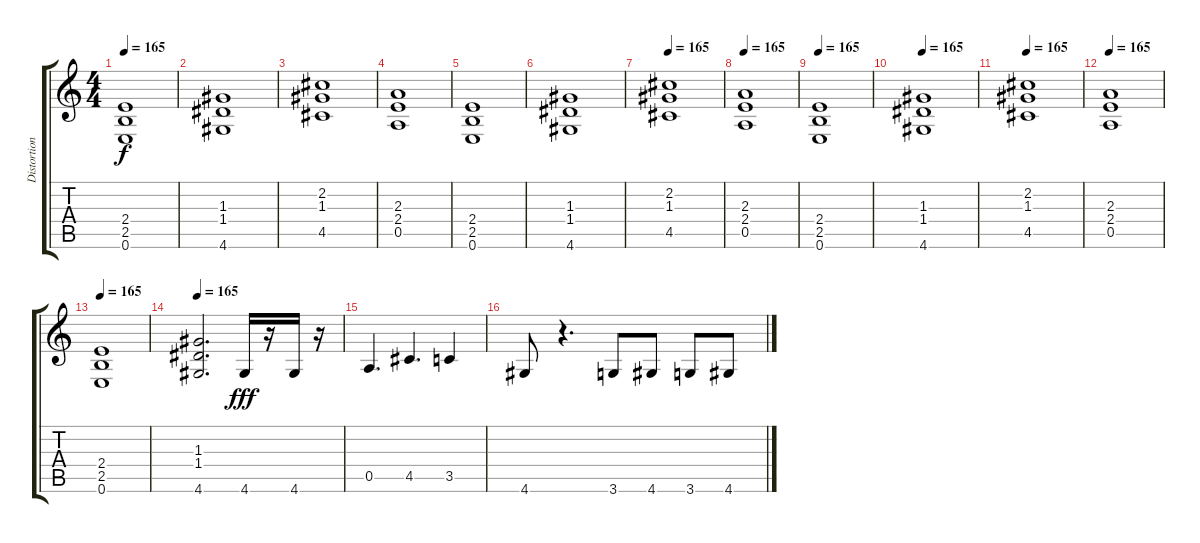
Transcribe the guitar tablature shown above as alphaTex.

\track ("Distortion guitar1" "Distortion") {instrument distortionguitar}
\staff {score tabs}
\tuning (E4 B3 G3 D3 A2 E2) {hide}
\ts (4 4)
\tempo 165
\clef g2
\ks c
(2.4 2.5 0.6).1{dy f} |
(1.3 1.4 4.6).1 |
(2.2 1.3 4.5).1 |
(2.3 2.4 0.5).1 |
(2.4 2.5 0.6).1 |
(1.3 1.4 4.6).1 |
\tempo 165
(2.2 1.3 4.5).1 |
\tempo 165
(2.3 2.4 0.5).1 |
\tempo 165
(2.4 2.5 0.6).1 |
\tempo 165
(1.3 1.4 4.6).1 |
\tempo 165
(2.2 1.3 4.5).1 |
\tempo 165
(2.3 2.4 0.5).1 |
\tempo 165
(2.4 2.5 0.6).1 |
\tempo 165
(1.3 1.4 4.6).2{d} 4.6.16{dy fff} r.16 4.6.16 r.16 |
0.5.4{d} 4.5.4{d} 3.5.4 |
4.6.8 r.4{d} 3.6.8 4.6.8 3.6.8 4.6.8
